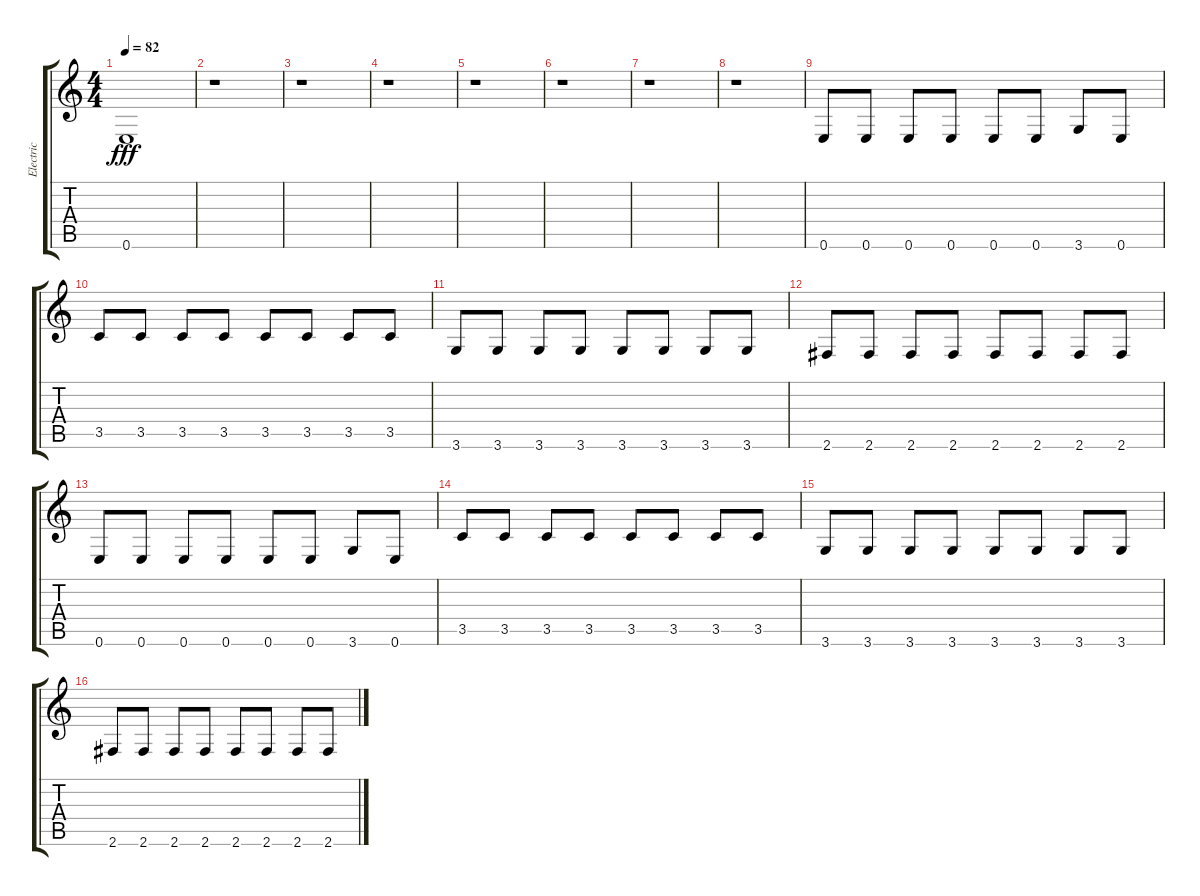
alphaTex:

\track ("Electric" "Electric") {instrument overdrivenguitar}
\staff {score tabs}
\tuning (E4 B3 G3 D3 A2 E2) {hide}
\ts (4 4)
\tempo 82
\clef g2
\ks c
0.6.1{dy fff} |
r.1 |
r.1 |
r.1 |
r.1 |
r.1 |
r.1 |
r.1 |
0.6.8 0.6.8 0.6.8 0.6.8 0.6.8 0.6.8 3.6.8 0.6.8 |
3.5.8 3.5.8 3.5.8 3.5.8 3.5.8 3.5.8 3.5.8 3.5.8 |
3.6.8 3.6.8 3.6.8 3.6.8 3.6.8 3.6.8 3.6.8 3.6.8 |
2.6.8 2.6.8 2.6.8 2.6.8 2.6.8 2.6.8 2.6.8 2.6.8 |
0.6.8 0.6.8 0.6.8 0.6.8 0.6.8 0.6.8 3.6.8 0.6.8 |
3.5.8 3.5.8 3.5.8 3.5.8 3.5.8 3.5.8 3.5.8 3.5.8 |
3.6.8 3.6.8 3.6.8 3.6.8 3.6.8 3.6.8 3.6.8 3.6.8 |
2.6.8 2.6.8 2.6.8 2.6.8 2.6.8 2.6.8 2.6.8 2.6.8
